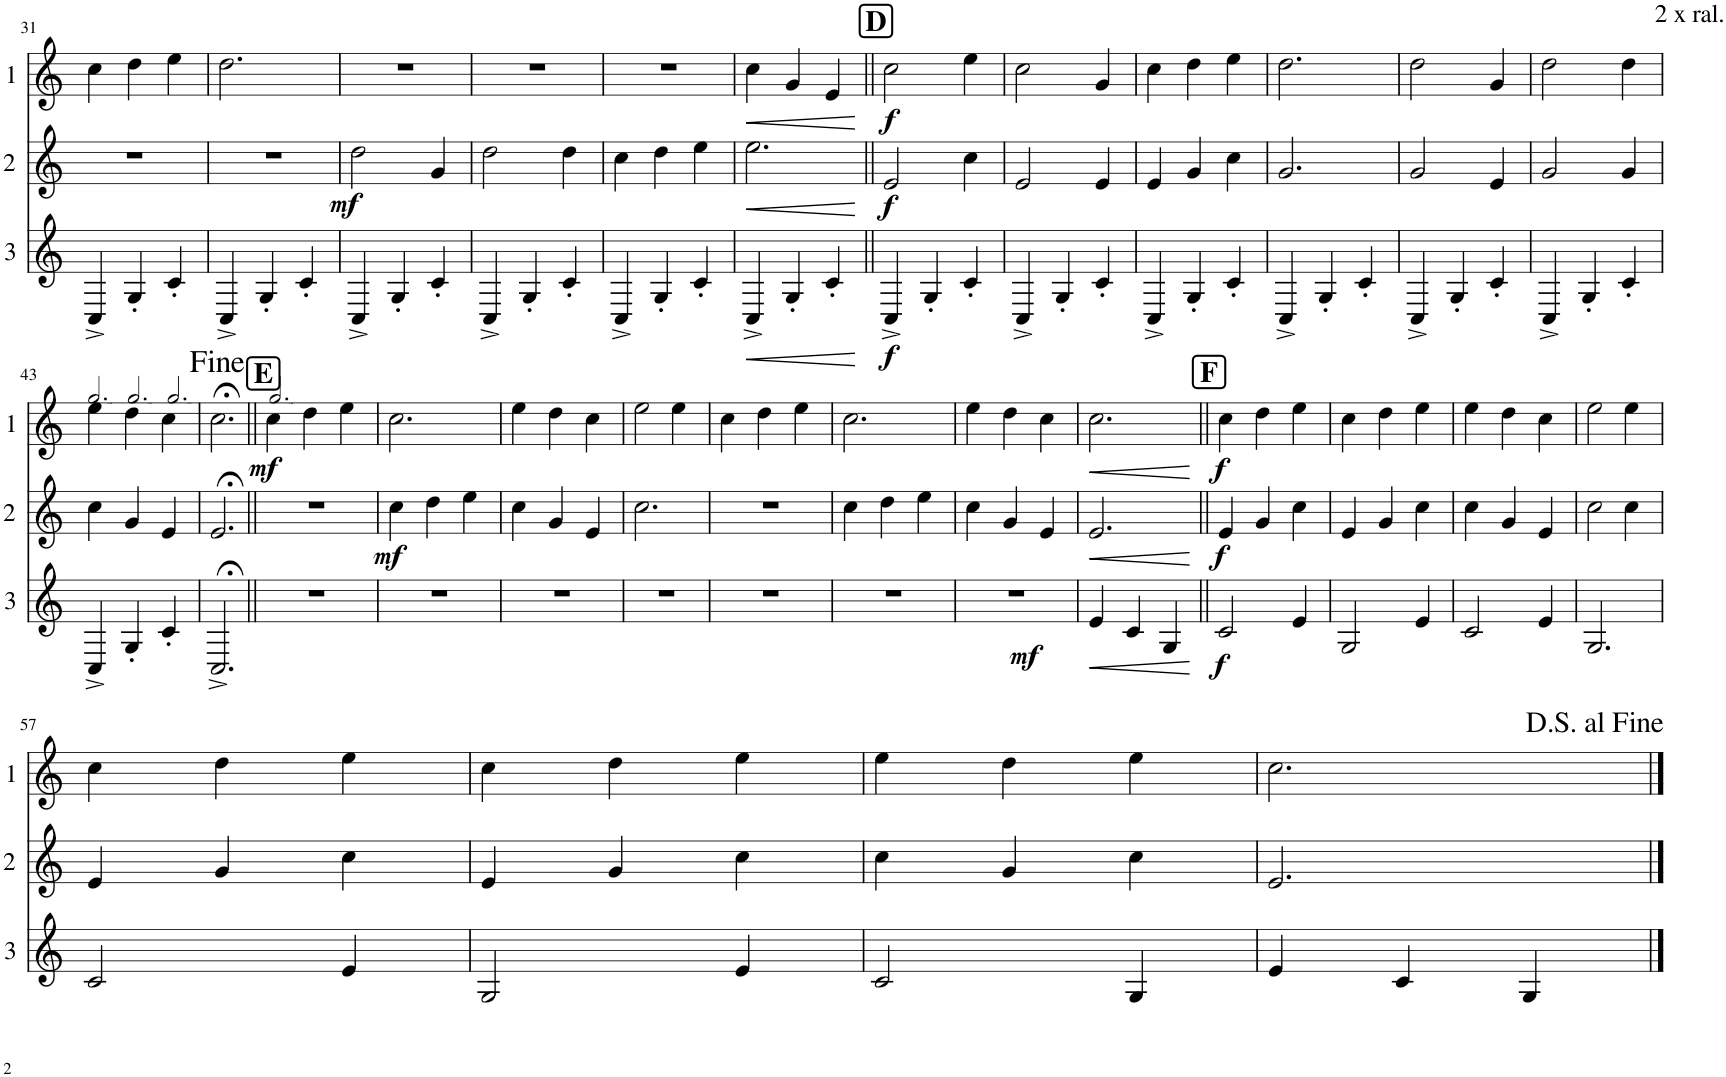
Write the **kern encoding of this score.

**kern	**dynam	**kern	**dynam	**kern	**dynam
*part3	*part3	*part2	*part2	*part1	*part1
*staff3	*staff3	*staff2	*staff2	*staff1	*staff1
*I"Cor 3	*	*I"Cor 2	*	*I"Cor 1	*
!!LO:PB:g=z
*clefG2	*	*clefG2	*	*clefG2	*
*Trd4c7	*	*Trd4c7	*	*Trd4c7	*
*k[]	*	*k[]	*	*k[]	*
*M3/4	*	*M3/4	*	*M3/4	*
=31	=31	=31	=31	=31	=31
4C^/	.	2.r	.	4cc\	.
4G'/	.	.	.	4dd\	.
4c'/	.	.	.	4ee\	.
=32	=32	=32	=32	=32	=32
4C^/	.	2.r	.	2.dd\	.
4G'/	.	.	.	.	.
4c'/	.	.	.	.	.
=33	=33	=33	=33	=33	=33
!	!	!	!LO:DY:b	!	!
4C^/	.	2dd\	mf	2.r	.
4G'/	.	.	.	.	.
4c'/	.	4g/	.	.	.
=34	=34	=34	=34	=34	=34
4C^/	.	2dd\	.	2.r	.
4G'/	.	.	.	.	.
4c'/	.	4dd\	.	.	.
=35	=35	=35	=35	=35	=35
4C^/	.	4cc\	.	2.r	.
4G'/	.	4dd\	.	.	.
4c'/	.	4ee\	.	.	.
=36	=36	=36	=36	=36	=36
!	!LO:HP:b	!	!LO:HP:b	!	!LO:HP:b
4C^/	<	2.ee\	<	4cc\	<
4G'/	.	.	.	4g/	.
4c'/	.	.	.	4e/	.
.	[	.	[	.	[
!!LO:REH:place=s1:a:B:cj:fs=14:t=D
=37||	=37||	=37||	=37||	=37||	=37||
!	!LO:DY:b	!	!LO:DY:b	!	!LO:DY:b
4C^/	f	2e/	f	2cc\	f
4G'/	.	.	.	.	.
4c'/	.	4cc\	.	4ee\	.
=38	=38	=38	=38	=38	=38
4C^/	.	2e/	.	2cc\	.
4G'/	.	.	.	.	.
4c'/	.	4e/	.	4g/	.
=39	=39	=39	=39	=39	=39
4C^/	.	4e/	.	4cc\	.
4G'/	.	4g/	.	4dd\	.
4c'/	.	4cc\	.	4ee\	.
=40	=40	=40	=40	=40	=40
4C^/	.	2.g/	.	2.dd\	.
4G'/	.	.	.	.	.
4c'/	.	.	.	.	.
=41	=41	=41	=41	=41	=41
4C^/	.	2g/	.	2dd\	.
4G'/	.	.	.	.	.
4c'/	.	4e/	.	4g/	.
=42	=42	=42	=42	=42	=42
4C^/	.	2g/	.	2dd\	.
4G'/	.	.	.	.	.
!	!	!	!	!LO:TX:a:t=2 x ral.	!
4c'/	.	4g/	.	4dd\	.
!!LO:LB:g=z
=43	=43	=43	=43	=43	=43
*	*	*	*	*MM132	*
4C^/	.	4cc\	.	4ee\	.
*	*	*	*	*MM120	*
4G'/	.	4g/	.	4dd\	.
*	*	*	*	*MM96	*
4c'/	.	4e/	.	4cc\	.
=44	=44	=44	=44	=44	=44
2.C;<^/	.	2.e;</	.	2.cc;<\	.
=45||	=45||	=45||	=45||	=45||	=45||
!!LO:REH:place=s1:a:B:cj:fs=14:t=E
*	*	*	*	*MM144	*
!	!	!	!	!	!LO:DY:b
2.r	.	2.r	.	4cc\	mf
.	.	.	.	4dd\	.
.	.	.	.	4ee\	.
=46	=46	=46	=46	=46	=46
!	!	!	!LO:DY:b	!	!
2.r	.	4cc\	mf	2.cc\	.
.	.	4dd\	.	.	.
.	.	4ee\	.	.	.
=47	=47	=47	=47	=47	=47
2.r	.	4cc\	.	4ee\	.
.	.	4g/	.	4dd\	.
.	.	4e/	.	4cc\	.
=48	=48	=48	=48	=48	=48
2.r	.	2.cc\	.	2ee\	.
.	.	.	.	4ee\	.
=49	=49	=49	=49	=49	=49
2.r	.	2.r	.	4cc\	.
.	.	.	.	4dd\	.
.	.	.	.	4ee\	.
=50	=50	=50	=50	=50	=50
2.r	.	4cc\	.	2.cc\	.
.	.	4dd\	.	.	.
.	.	4ee\	.	.	.
=51	=51	=51	=51	=51	=51
!	!LO:DY:b	!	!	!	!
2.r	mf	4cc\	.	4ee\	.
.	.	4g/	.	4dd\	.
.	.	4e/	.	4cc\	.
=52	=52	=52	=52	=52	=52
!	!LO:HP:b	!	!LO:HP:b	!	!LO:HP:b
4e/	<	2.e/	<	2.cc\	<
4c/	.	.	.	.	.
4G/	.	.	.	.	.
.	[	.	[	.	[
!!LO:REH:place=s1:a:B:cj:fs=14:t=F
=53||	=53||	=53||	=53||	=53||	=53||
!	!LO:DY:b	!	!LO:DY:b	!	!LO:DY:b
2c/	f	4e/	f	4cc\	f
.	.	4g/	.	4dd\	.
4e/	.	4cc\	.	4ee\	.
=54	=54	=54	=54	=54	=54
2G/	.	4e/	.	4cc\	.
.	.	4g/	.	4dd\	.
4e/	.	4cc\	.	4ee\	.
=55	=55	=55	=55	=55	=55
2c/	.	4cc\	.	4ee\	.
.	.	4g/	.	4dd\	.
4e/	.	4e/	.	4cc\	.
=56	=56	=56	=56	=56	=56
2.G/	.	2cc\	.	2ee\	.
.	.	4cc\	.	4ee\	.
!!LO:LB:g=z
=57	=57	=57	=57	=57	=57
2c/	.	4e/	.	4cc\	.
.	.	4g/	.	4dd\	.
4e/	.	4cc\	.	4ee\	.
=58	=58	=58	=58	=58	=58
2G/	.	4e/	.	4cc\	.
.	.	4g/	.	4dd\	.
4e/	.	4cc\	.	4ee\	.
=59	=59	=59	=59	=59	=59
2c/	.	4cc\	.	4ee\	.
.	.	4g/	.	4dd\	.
4G/	.	4cc\	.	4ee\	.
=60	=60	=60	=60	=60	=60
4e/	.	2.e/	.	2.cc\	.
4c/	.	.	.	.	.
4G/	.	.	.	.	.
==	==	==	==	==	==
*-	*-	*-	*-	*-	*-
